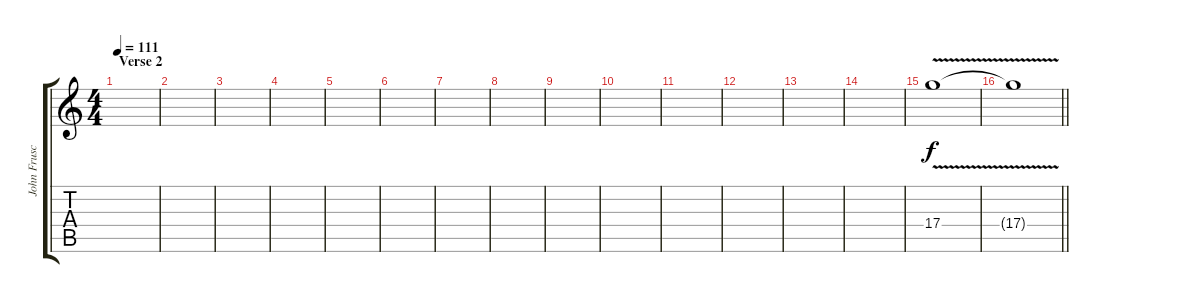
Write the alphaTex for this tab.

\track ("John Frusciante | Gtr. 2" "John Frusc") {instrument distortionguitar}
\staff {score tabs}
\tuning (E4 B3 G3 D3 A2 E2) {hide}
\ts (4 4)
\section ("" "Verse 2")
\tempo 111
\clef g2
\ks c
|
|
|
|
|
|
|
|
|
|
|
|
|
|
17.4{v}.1{volume 13} |
\barLineRight lightlight
17.4{t}.1
